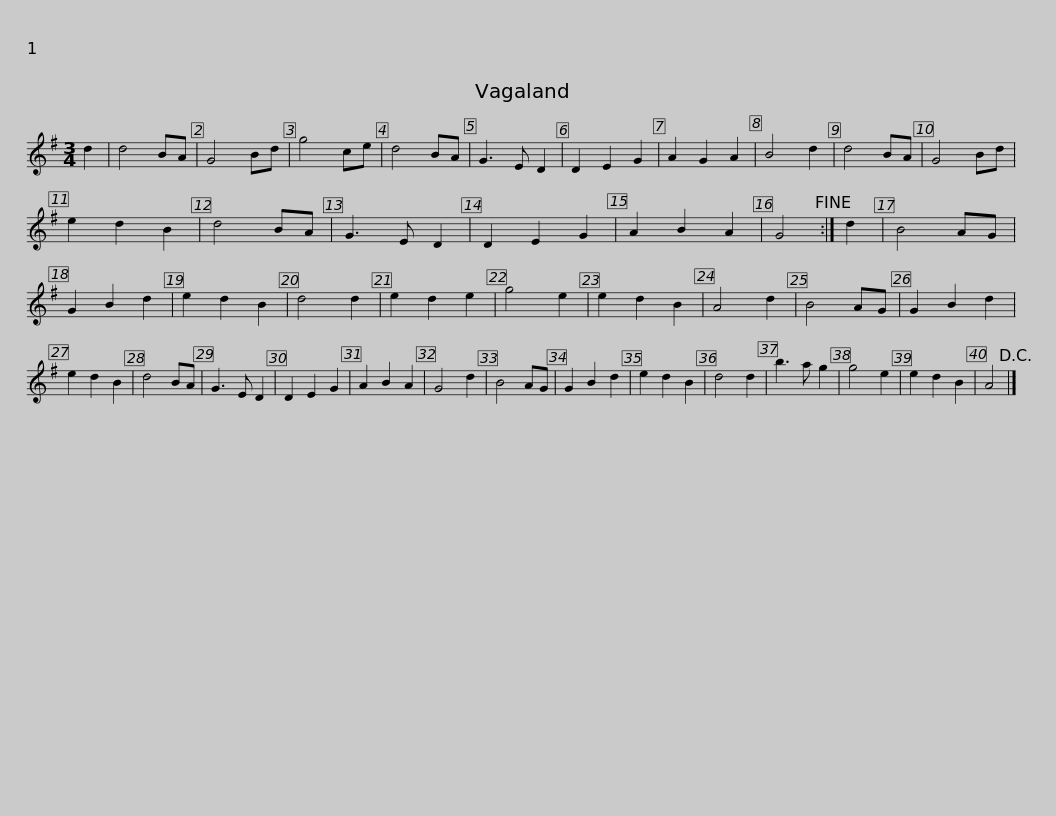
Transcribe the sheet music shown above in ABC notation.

X:1
L:1/8
M:3/4
I:linebreak $
K:G
V:1 treble
V:1
 d2 | d4 BA | G4 Bd | g4 ce | d4 BA | %5
 G3 E D2 | D2 E2 G2 | A2 G2 A2 | B4 d2 | d4 BA | %10
 G4 Bd | e2 d2 B2 | d4 BA |$ G3 E D2 | D2 E2 G2 | %15
 A2 B2 A2 | G4!fine! :| d2 | B4 AG | G2 B2 d2 | %20
 e2 d2 B2 | d4 d2 | e2 d2 e2 | g4 e2 | e2 d2 B2 | %25
 A4 d2 | B4 AG |$ G2 B2 d2 | e2 d2 B2 | d4 BA | %30
 G3 E D2 | D2 E2 G2 | A2 B2 A2 | G4 d2 | B4 AG | %35
 G2 B2 d2 | e2 d2 B2 | d4 d2 | b3 a g2 | g4 e2 |$ %40
 e2 d2 B2 | A4!D.C.! |] %42
